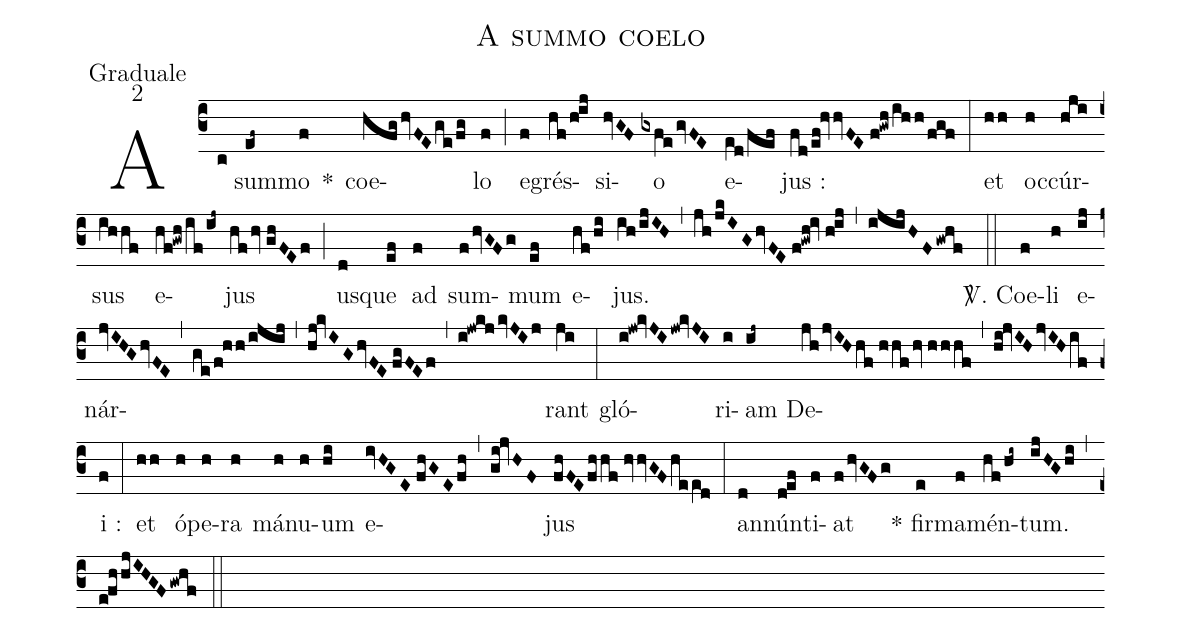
name:A summo coelo;
office-part:Graduale;
mode:2;
%%
(c3) A(c) su(ef~)mmo(f) *() coe(hfghvFEge/fg)lo(f) (;) e(f)grés(hf/hij)si(hvGF)o(gxfegvFE) e(e[ll:1]d/fef)jus :(fd/ef!hvvFE//f!gwh/ihh/fgf) (:) et(hh) oc(h)cúr(hji)sus(ihhf) e(hf!gwh/if/ij~)jus(hfhv//ghFEf) (;) us(d)que(ef) ad(f) sum(fhvGFg)mum(ef) e(hf/hi)jus.(ih/ijIH) (,) (jh/jkIGhvFE//f!gwh!iv//hij) (,) (ijijHFgwhf) (::) <sp>V/</sp>. Coe(f)li(h) e(ij)nár(jvIHGhvFE)(,)(ge/f!hh/ijij)(,)(hj!kvIGhvFE//fgFEf)(,)(i!jwkjkvJIj)rant(ji) (:)  gló(i!jw!kvJIjw!kvJI)ri(i)am(ij~) De(jhjvIHhf//hhfhv//hhhf)(,)(hi!jvIHjvIHif)i :(f) (:) et(hh) ó(h)pe(h)ra(h) má(h)nu(h)um(hi) e(ivHGE//fhGEfh)(,)(gi!jvHF)jus(fhFEfhhf//hvvGFhee[ll:1]d) (:) an(d)nún(def)ti(f)at(fhvGFg) () * fir(e)ma(f)mén(hf/hi~)tum.(ijHGhi) (,) (efhhjIHGFgwhf) (::)
